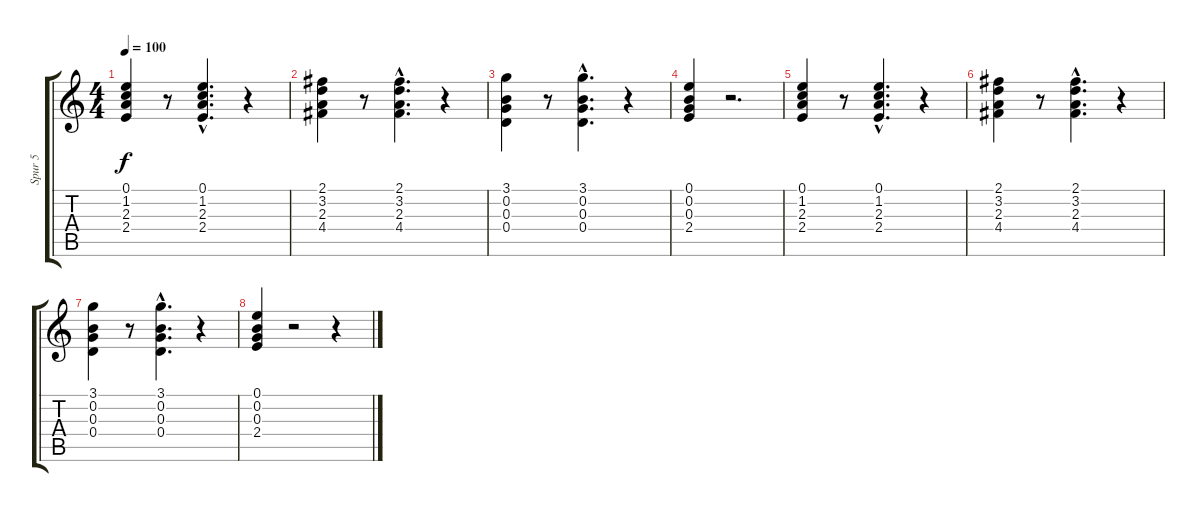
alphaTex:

\track ("Spur 5" "Spur 5") {instrument acousticguitarnylon}
\staff {score tabs}
\tuning (E4 B3 G3 D3 A2 E2) {hide}
\ts (4 4)
\tempo 100
\clef g2
\ks c
(0.1 1.2 2.3 2.4).4{dy f} r.8 (0.1{hac} 1.2{hac} 2.3{hac} 2.4{hac}).4{d} r.4 |
(2.1 3.2 2.3 4.4).4 r.8 (2.1{hac} 3.2{hac} 2.3{hac} 4.4{hac}).4{d} r.4 |
(3.1 0.2 0.3 0.4).4 r.8 (3.1{hac} 0.2{hac} 0.3{hac} 0.4{hac}).4{d} r.4 |
(0.1 0.2 0.3 2.4).4 r.2{d} |
(0.1 1.2 2.3 2.4).4 r.8 (0.1{hac} 1.2{hac} 2.3{hac} 2.4{hac}).4{d} r.4 |
(2.1 3.2 2.3 4.4).4 r.8 (2.1{hac} 3.2{hac} 2.3{hac} 4.4{hac}).4{d} r.4 |
(3.1 0.2 0.3 0.4).4 r.8 (3.1{hac} 0.2{hac} 0.3{hac} 0.4{hac}).4{d} r.4 |
(0.1 0.2 0.3 2.4).4 r.2 r.4
